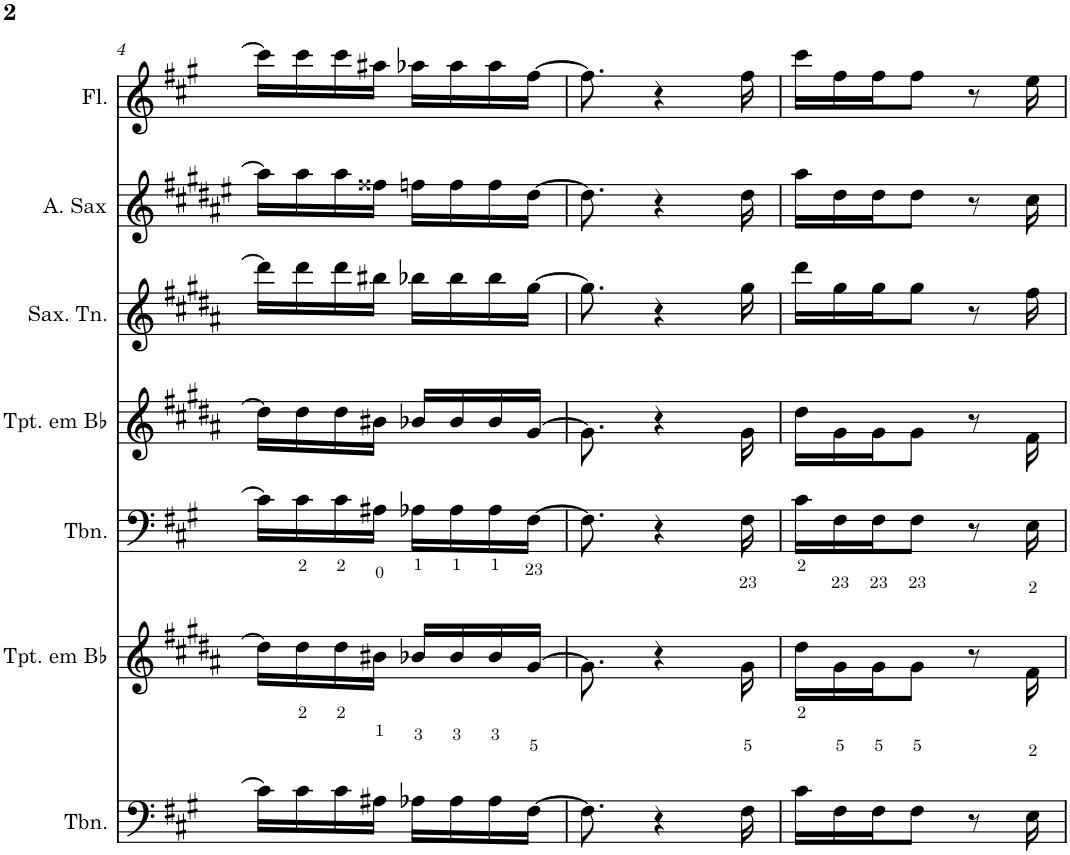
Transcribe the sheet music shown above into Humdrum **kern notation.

**kern	**kern	**kern	**kern	**kern	**kern	**kern
*part7	*part6	*part5	*part4	*part3	*part2	*part1
*staff7	*staff6	*staff5	*staff4	*staff3	*staff2	*staff1
*I"Trombone	*I"Trompete em Bb	*I"Trombone	*I"Trompete em Bb	*I"Saxofone Tenor	*I"Saxofone Alto	*I"Flauta Transversal
*I'Tbn.	*I'Tpt. em Bb	*I'Tbn.	*I'Tpt. em Bb	*I'Sax. Tn.	*	*I'Fl.
!!LO:PB:g=z
*clefF4	*clefG2	*clefF4	*clefG2	*clefG2	*clefG2	*clefG2
*	*Trd1c2	*	*Trd1c2	*Trd8c14	*Trd5c9	*
*k[f#c#g#]	*k[f#c#g#d#a#]	*k[f#c#g#]	*k[f#c#g#d#a#]	*k[f#c#g#d#a#]	*k[f#c#g#d#a#e#]	*k[f#c#g#]
*A:	*B:	*A:	*B:	*B:	*F#:	*A:
*M2/4	*M2/4	*M2/4	*M2/4	*M2/4	*M2/4	*M2/4
=4	=4	=4	=4	=4	=4	=4
16c#\LL]	16dd#\LL]	16c#\LL]	16dd#\LL]	16ddd#\LL]	16aa#\LL]	16ccc#\LL]
16c#\	16dd#\	16c#\	16dd#\	16ddd#\	16aa#\	16ccc#\
16c#\	16dd#\	16c#\	16dd#\	16ddd#\	16aa#\	16ccc#\
16A#X\JJ	16b#X\JJ	16A#X\JJ	16b#X\JJ	16bb#X\JJ	16ff##X\JJ	16aa#X\JJ
16A-X\LL	16b-X/LL	16A-X\LL	16b-X/LL	16bb-X\LL	16ffn\LL	16aa-X\LL
16A-\	16b-/	16A-\	16b-/	16bb-\	16ff\	16aa-\
16A-\	16b-/	16A-\	16b-/	16bb-\	16ff\	16aa-\
[16F#\JJ	[16g#/JJ	[16F#\JJ	[16g#/JJ	[16gg#\JJ	[16dd#\JJ	[16ff#\JJ
=5	=5	=5	=5	=5	=5	=5
8.F#\]	8.g#\]	8.F#\]	8.g#\]	8.gg#\]	8.dd#\]	8.ff#\]
4r	4r	4r	4r	4r	4r	4r
16F#\	16g#\	16F#\	16g#\	16gg#\	16dd#\	16ff#\
=6	=6	=6	=6	=6	=6	=6
16c#\LL	16dd#\LL	16c#\LL	16dd#\LL	16ddd#\LL	16aa#\LL	16ccc#\LL
16F#\	16g#\	16F#\	16g#\	16gg#\	16dd#\	16ff#\
16F#\J	16g#\J	16F#\J	16g#\J	16gg#\J	16dd#\J	16ff#\J
8F#\J	8g#\J	8F#\J	8g#\J	8gg#\J	8dd#\J	8ff#\J
8r	8r	8r	8r	8r	8r	8r
16E\	16f#\	16E\	16f#\	16ff#\	16cc#\	16ee\
=	=	=	=	=	=	=
*-	*-	*-	*-	*-	*-	*-
